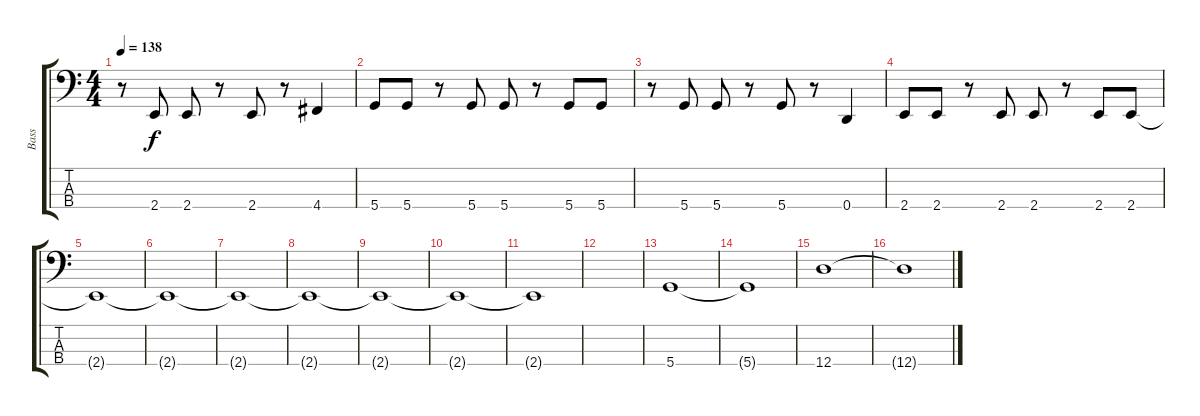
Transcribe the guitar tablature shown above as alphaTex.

\track ("Bass" "Bass") {instrument electricbasspick}
\staff {score tabs}
\tuning (G2 D2 A1 D1) {hide}
\ts (4 4)
\tempo 138
\clef f4
\ks c
r.8{dy f} 2.4.8 2.4.8 r.8 2.4.8 r.8 4.4.4 |
5.4.8 5.4.8 r.8 5.4.8 5.4.8 r.8 5.4.8 5.4.8 |
r.8 5.4.8 5.4.8 r.8 5.4.8 r.8 0.4.4 |
2.4.8 2.4.8 r.8 2.4.8 2.4.8 r.8 2.4.8 2.4.8 |
2.4{t}.1 |
2.4{t}.1 |
2.4{t}.1 |
2.4{t}.1 |
2.4{t}.1 |
2.4{t}.1{volume 2} |
2.4{t}.1 |
|
5.4.1{volume 16} |
5.4{t}.1 |
12.4.1 |
12.4{t}.1
